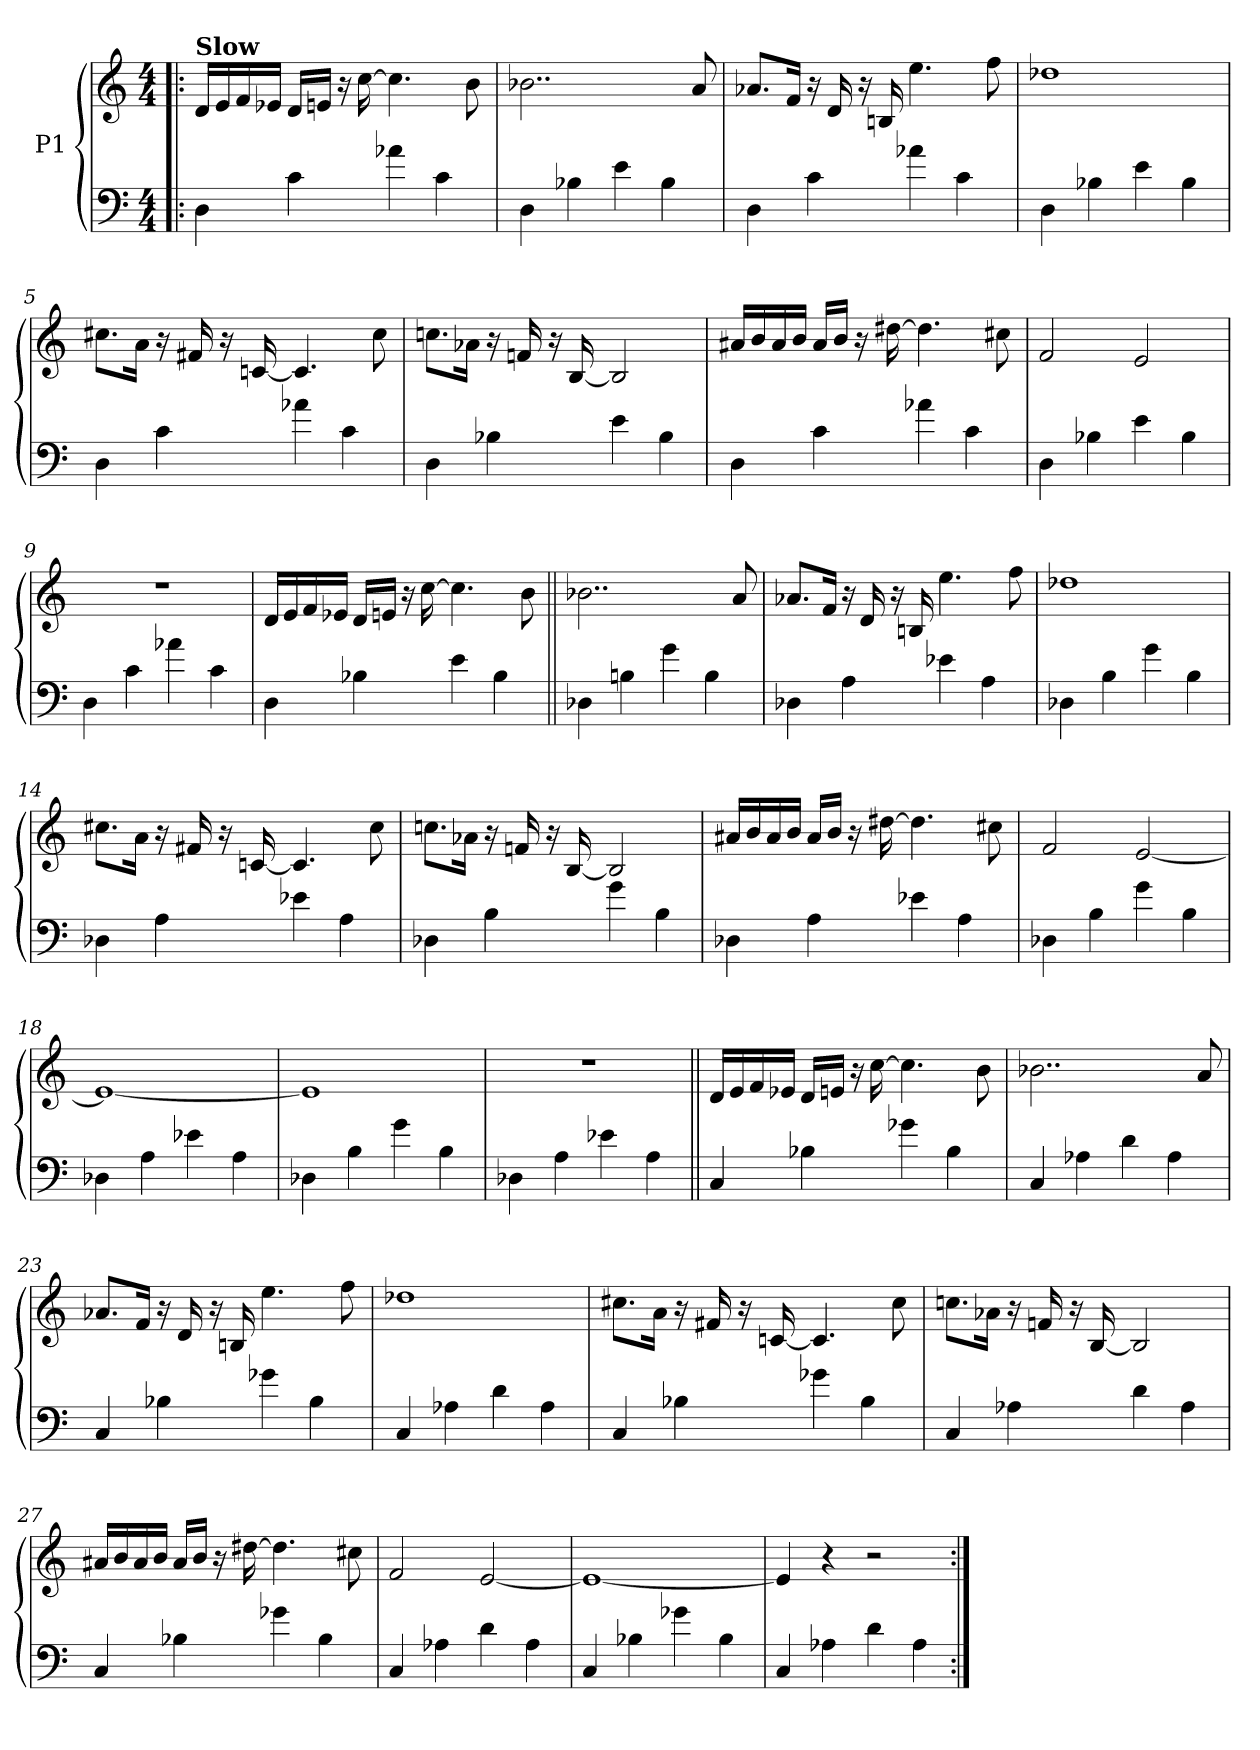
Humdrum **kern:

**kern	**kern
*part1	*part1
*staff2	*staff1
*I"P1	*
!!LO:PB:g=z
*clefF4	*clefG2
*k[]	*k[]
*M4/4	*M4/4
*MM60	*MM60
=1!|:	=1!|:
!	!LO:TX:a:B:t=Slow
4Di\	16di/LL
.	16ei/
.	16fi/
.	16e-Xi/JJ
4ci\	16di/LL
.	16eni/JJ
.	16r
.	[>16cci\
4a-Xi\	4.cci\]
4ci\	.
.	8bi\
=2	=2
4Di\	2..b-Xi\
4B-Xi\	.
4ei\	.
4B-i\	.
.	8ai/
=3	=3
4Di\	8.a-Xi/L
.	16fi/Jk
4ci\	16r
.	16di/
.	16r
.	16Bni/
4a-Xi\	4.eei\
4ci\	.
.	8ffi\
=4	=4
4Di\	1dd-Xi
4B-Xi\	.
4ei\	.
4B-i\	.
!!LO:LB:g=z
=5	=5
4Di\	8.cc#Xi\L
.	16ai\Jk
4ci\	16r
.	16f#Xi/
.	16r
.	[<16cni/
4a-Xi\	4.ci/]
4ci\	.
.	8cc#i\
=6	=6
4Di\	8.ccni\L
.	16a-Xi\Jk
4B-Xi\	16r
.	16fni/
.	16r
.	[<16Bi/
4ei\	2Bi/]
4B-i\	.
=7	=7
4Di\	16a#Xi/LL
.	16bi/
.	16a#i/
.	16bi/JJ
4ci\	16a#i/LL
.	16bi/JJ
.	16r
.	[>16dd#Xi\
4a-Xi\	4.dd#i\]
4ci\	.
.	8cc#Xi\
=8	=8
4Di\	2fi/
4B-Xi\	.
4ei\	2ei/
4B-i\	.
!!LO:LB:g=z
=9	=9
4Di\	1r
4ci\	.
4a-Xi\	.
4ci\	.
=10	=10
4Di\	16di/LL
.	16ei/
.	16fi/
.	16e-Xi/JJ
4B-Xi\	16di/LL
.	16eni/JJ
.	16r
.	[>16cci\
4ei\	4.cci\]
4B-i\	.
.	8bi\
=11||	=11||
4D-Xi\	2..b-Xi\
4Bni\	.
4gi\	.
4Bi\	.
.	8ai/
=12	=12
4D-Xi\	8.a-Xi/L
.	16fi/Jk
4Ai\	16r
.	16di/
.	16r
.	16Bni/
4e-Xi\	4.eei\
4Ai\	.
.	8ffi\
!!LO:LB:g=z
=13	=13
4D-Xi\	1dd-Xi
4Bi\	.
4gi\	.
4Bi\	.
=14	=14
4D-Xi\	8.cc#Xi\L
.	16ai\Jk
4Ai\	16r
.	16f#Xi/
.	16r
.	[<16cni/
4e-Xi\	4.ci/]
4Ai\	.
.	8cc#i\
=15	=15
4D-Xi\	8.ccni\L
.	16a-Xi\Jk
4Bi\	16r
.	16fni/
.	16r
.	[<16Bi/
4gi\	2Bi/]
4Bi\	.
!!LO:PB:g=z
=16	=16
4D-Xi\	16a#Xi/LL
.	16bi/
.	16a#i/
.	16bi/JJ
4Ai\	16a#i/LL
.	16bi/JJ
.	16r
.	[>16dd#Xi\
4e-Xi\	4.dd#i\]
4Ai\	.
.	8cc#Xi\
=17	=17
4D-Xi\	2fi/
4Bi\	.
4gi\	[<2ei/
4Bi\	.
=18	=18
4D-Xi\	1ei_<
4Ai\	.
4e-Xi\	.
4Ai\	.
=19	=19
4D-Xi\	1ei]
4Bi\	.
4gi\	.
4Bi\	.
=20	=20
4D-Xi\	1r
4Ai\	.
4e-Xi\	.
4Ai\	.
!!LO:LB:g=z
=21||	=21||
4Ci/	16di/LL
.	16ei/
.	16fi/
.	16e-Xi/JJ
4B-Xi\	16di/LL
.	16eni/JJ
.	16r
.	[>16cci\
4g-Xi\	4.cci\]
4B-i\	.
.	8bi\
=22	=22
4Ci/	2..b-Xi\
4A-Xi\	.
4di\	.
4A-i\	.
.	8ai/
=23	=23
4Ci/	8.a-Xi/L
.	16fi/Jk
4B-Xi\	16r
.	16di/
.	16r
.	16Bni/
4g-Xi\	4.eei\
4B-i\	.
.	8ffi\
=24	=24
4Ci/	1dd-Xi
4A-Xi\	.
4di\	.
4A-i\	.
!!LO:LB:g=z
=25	=25
4Ci/	8.cc#Xi\L
.	16ai\Jk
4B-Xi\	16r
.	16f#Xi/
.	16r
.	[<16cni/
4g-Xi\	4.ci/]
4B-i\	.
.	8cc#i\
=26	=26
4Ci/	8.ccni\L
.	16a-Xi\Jk
4A-Xi\	16r
.	16fni/
.	16r
.	[<16Bi/
4di\	2Bi/]
4A-i\	.
!!LO:LB:g=z
=27	=27
4Ci/	16a#Xi/LL
.	16bi/
.	16a#i/
.	16bi/JJ
4B-Xi\	16a#i/LL
.	16bi/JJ
.	16r
.	[>16dd#Xi\
4g-Xi\	4.dd#i\]
4B-i\	.
.	8cc#Xi\
=28	=28
4Ci/	2fi/
4A-Xi\	.
4di\	[<2ei/
4A-i\	.
=29	=29
4Ci/	1ei_<
4B-Xi\	.
4g-Xi\	.
4B-i\	.
=30	=30
4Ci/	4ei/]
4A-Xi\	4r
4di\	2r
4A-i\	.
=:|!	=:|!
*-	*-
